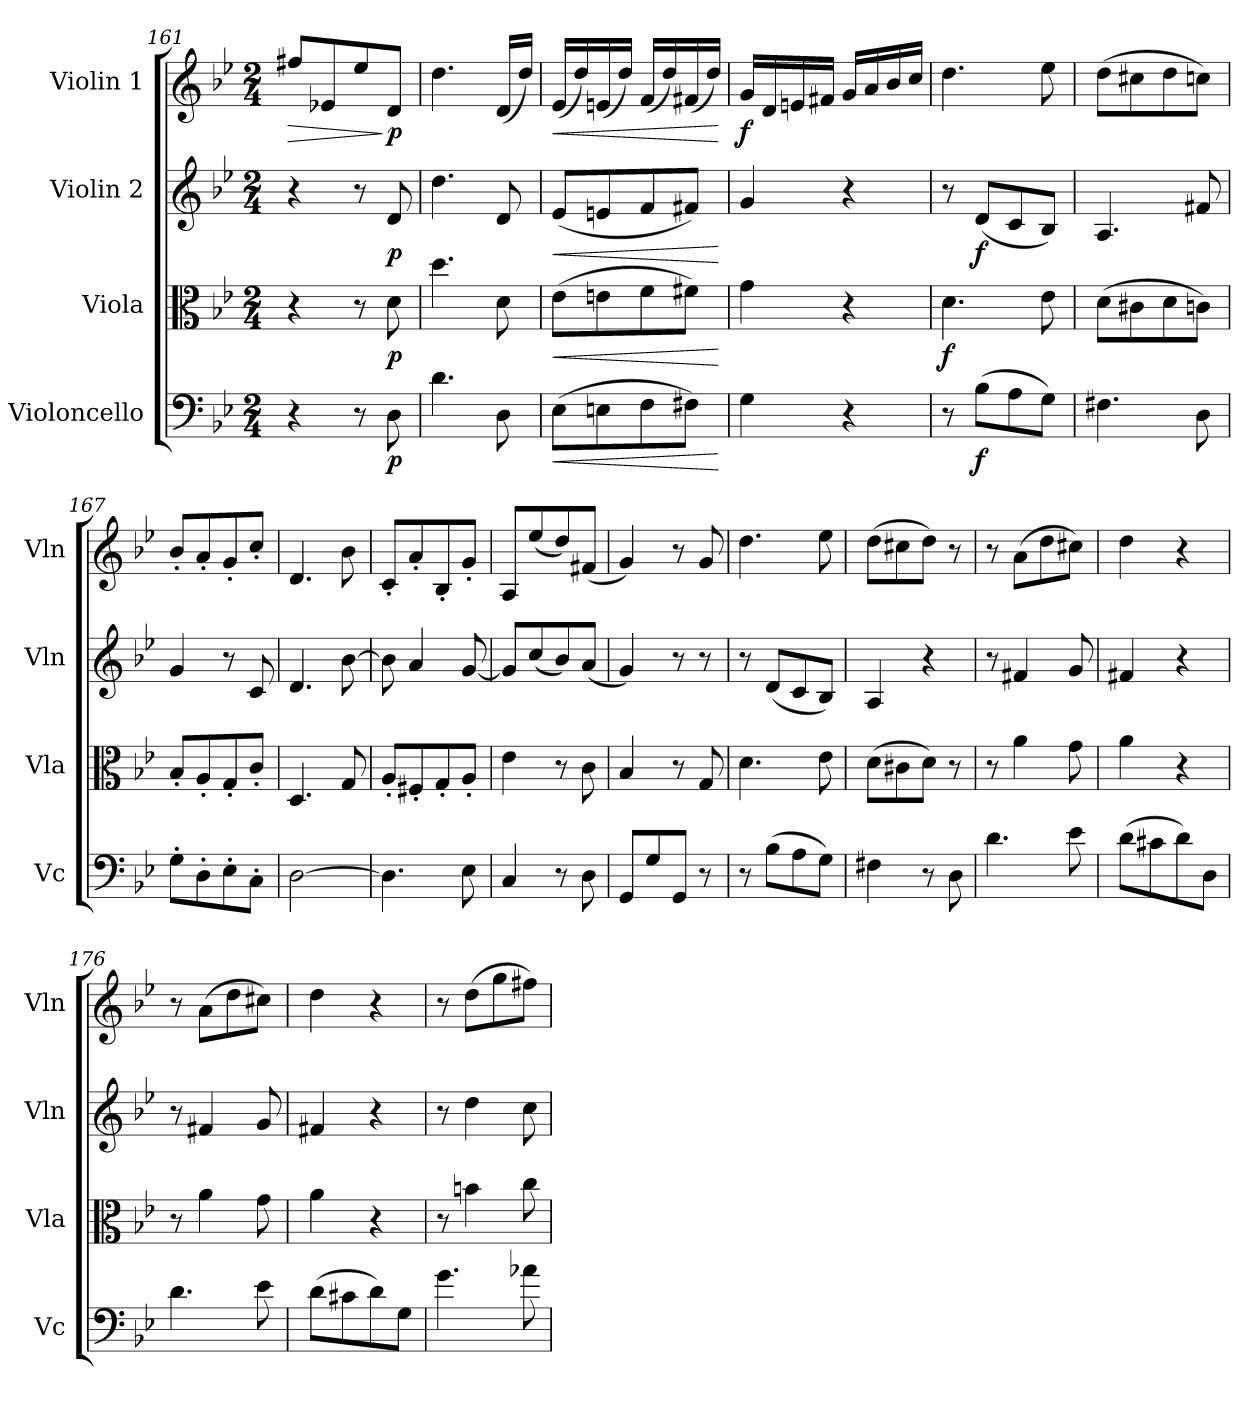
**kern	**dynam	**kern	**dynam	**kern	**dynam	**kern	**dynam
*part4	*part4	*part3	*part3	*part2	*part2	*part1	*part1
*staff4	*staff4	*staff3	*staff3	*staff2	*staff2	*staff1	*staff1
*I"Violoncello	*	*I"Viola	*	*I"Violin 2	*	*I"Violin 1	*
*I'Vc	*	*I'Vla	*	*I'Vln	*	*I'Vln	*
*clefF4	*	*clefC3	*	*clefG2	*	*clefG2	*
*k[b-e-]	*	*k[b-e-]	*	*k[b-e-]	*	*k[b-e-]	*
*M2/4	*	*M2/4	*	*M2/4	*	*M2/4	*
=161	=161	=161	=161	=161	=161	=161	=161
!	!	!	!	!	!	!	!LO:HP:b
4r	.	4r	.	4r	.	8ff#X/L	>
.	.	.	.	.	.	8e-X/	.
8r	.	8r	.	8r	.	8ee-/	.
!	!LO:DY:b	!	!LO:DY:b	!	!LO:DY:b	!	!LO:DY:n=1:b
8D\	p	8d\	p	8d/	p	8d/J	] p
=162	=162	=162	=162	=162	=162	=162	=162
4.d\	.	4.dd\	.	4.dd\	.	4.dd\	.
8D\	.	8d\	.	8d/	.	(16d/LL	.
.	.	.	.	.	.	16dd/JJ)	.
=163	=163	=163	=163	=163	=163	=163	=163
!	!LO:HP:b	!	!LO:HP:b	!	!LO:HP:b	!	!LO:HP:b
(8E-\L	<	(8e-\L	<	(8e-/L	<	(16e-/LL	<
.	.	.	.	.	.	16dd/)	.
8En\	.	8en\	.	8en/	.	(16en/	.
.	.	.	.	.	.	16dd/JJ)	.
8F\	.	8f\	.	8f/	.	(16f/LL	.
.	.	.	.	.	.	16dd/)	.
8F#X\J)	.	8f#X\J)	.	8f#X/J)	.	(16f#X/	.
.	.	.	.	.	.	16dd/JJ)	.
.	[	.	[	.	[	.	[
=164	=164	=164	=164	=164	=164	=164	=164
!	!	!	!	!	!	!	!LO:DY:b
4G\	.	4g\	.	4g/	.	16g/LL	f
.	.	.	.	.	.	16d/	.
.	.	.	.	.	.	16en/	.
.	.	.	.	.	.	16f#X/JJ	.
4r	.	4r	.	4r	.	16g/LL	.
.	.	.	.	.	.	16a/	.
.	.	.	.	.	.	16b-/	.
.	.	.	.	.	.	16cc/JJ	.
!!LO:LB:g=z
=165	=165	=165	=165	=165	=165	=165	=165
!	!	!	!LO:DY:b	!	!	!	!
8r	.	4.d\	f	8r	.	4.dd\	.
!	!LO:DY:b	!	!	!	!LO:DY:b	!	!
(8B-\L	f	.	.	(8d/L	f	.	.
8A\	.	.	.	8c/	.	.	.
8G\J)	.	8e-\	.	8B-/J)	.	8ee-\	.
=166	=166	=166	=166	=166	=166	=166	=166
4.F#X\	.	(8d\L	.	4.A/	.	(8dd\L	.
.	.	8c#X\	.	.	.	8cc#X\	.
.	.	8d\	.	.	.	8dd\	.
8D\	.	8cn\J)	.	8f#X/	.	8ccn\J)	.
=167	=167	=167	=167	=167	=167	=167	=167
8G'\L	.	8B-'/L	.	4g/	.	8b-'/L	.
8D'\	.	8A'/	.	.	.	8a'/	.
8E-'\	.	8G'/	.	8r	.	8g'/	.
8C'\J	.	8c'/J	.	8c/	.	8cc'/J	.
=168	=168	=168	=168	=168	=168	=168	=168
[2D\	.	4.D/	.	4.d/	.	4.d/	.
.	.	8G/	.	[8b-\	.	8b-\	.
=169	=169	=169	=169	=169	=169	=169	=169
4.D\]	.	8A'/L	.	8b-\]	.	8c'/L	.
.	.	8F#X'/	.	4a/	.	8a'/	.
.	.	8G'/	.	.	.	8B-'/	.
8E-\	.	8A'/J	.	[8g/	.	8g'/J	.
=170	=170	=170	=170	=170	=170	=170	=170
4C/	.	4e-\	.	8g/L]	.	8A/L	.
.	.	.	.	(8cc/	.	(8ee-/	.
8r	.	8r	.	8b-/)	.	8dd/)	.
8D\	.	8c\	.	(8a/J	.	(8f#X/J	.
=171	=171	=171	=171	=171	=171	=171	=171
8GG/L	.	4B-/	.	4g/)	.	4g/)	.
8G/	.	.	.	.	.	.	.
8GG/J	.	8r	.	8r	.	8r	.
8r	.	8G/	.	8r	.	8g/	.
!!LO:LB:g=z
=172	=172	=172	=172	=172	=172	=172	=172
8r	.	4.d\	.	8r	.	4.dd\	.
(8B-\L	.	.	.	(8d/L	.	.	.
8A\	.	.	.	8c/	.	.	.
8G\J)	.	8e-\	.	8B-/J)	.	8ee-\	.
=173	=173	=173	=173	=173	=173	=173	=173
4F#X\	.	(8d\L	.	4A/	.	(8dd\L	.
.	.	8c#X\	.	.	.	8cc#X\	.
8r	.	8d\J)	.	4r	.	8dd\J)	.
8D\	.	8r	.	.	.	8r	.
=174	=174	=174	=174	=174	=174	=174	=174
4.d\	.	8r	.	8r	.	8r	.
.	.	4a\	.	4f#X/	.	(8a\L	.
.	.	.	.	.	.	8dd\	.
8e-\	.	8g\	.	8g/	.	8cc#X\J)	.
=175	=175	=175	=175	=175	=175	=175	=175
(8d\L	.	4a\	.	4f#X/	.	4dd\	.
8c#X\	.	.	.	.	.	.	.
8d\)	.	4r	.	4r	.	4r	.
8D\J	.	.	.	.	.	.	.
=176	=176	=176	=176	=176	=176	=176	=176
4.d\	.	8r	.	8r	.	8r	.
.	.	4a\	.	4f#X/	.	(8a\L	.
.	.	.	.	.	.	8dd\	.
8e-\	.	8g\	.	8g/	.	8cc#X\J)	.
=177	=177	=177	=177	=177	=177	=177	=177
(8d\L	.	4a\	.	4f#X/	.	4dd\	.
8c#X\	.	.	.	.	.	.	.
8d\)	.	4r	.	4r	.	4r	.
8G\J	.	.	.	.	.	.	.
=178	=178	=178	=178	=178	=178	=178	=178
4.g\	.	8r	.	8r	.	8r	.
.	.	4bn\	.	4dd\	.	(8dd\L	.
.	.	.	.	.	.	8gg\	.
8a-X\	.	8cc\	.	8cc\	.	8ff#X\J)	.
=	=	=	=	=	=	=	=
*-	*-	*-	*-	*-	*-	*-	*-
